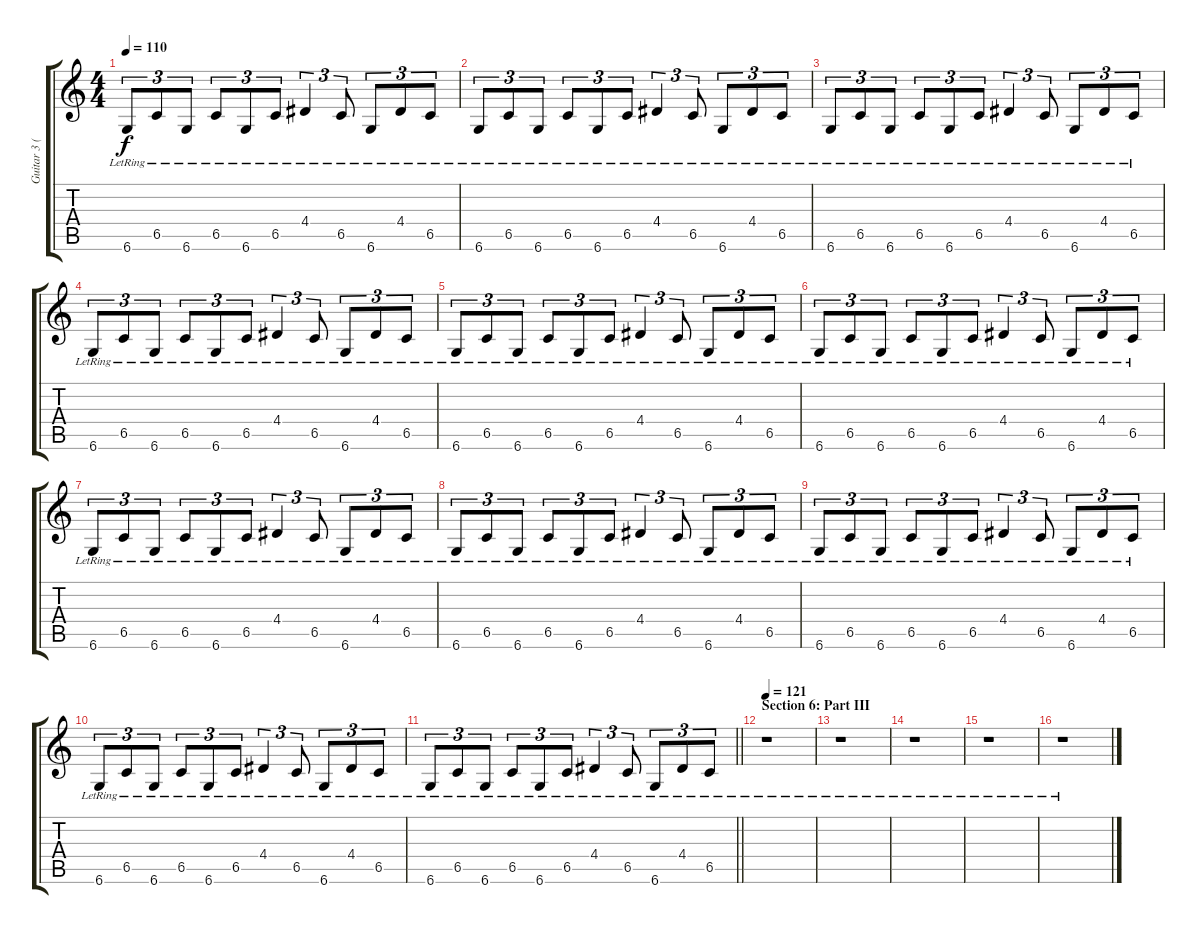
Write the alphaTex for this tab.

\track ("Guitar 3 (Clean)" "Guitar 3 (") {instrument electricguitarjazz}
\staff {score tabs}
\tuning (Db4 Ab3 E3 B2 Gb2 Db2) {hide}
\ts (4 4)
\tempo 110
\clef g2
\ks c
6.6{lr}.8{tu (3 2) dy f} 6.5{lr}.8{tu (3 2)} 6.6{lr}.8{tu (3 2)} 6.5{lr}.8{tu (3 2)} 6.6{lr}.8{tu (3 2)} 6.5{lr}.8{tu (3 2)} 4.4{lr}.4{tu (3 2)} 6.5{lr}.8{tu (3 2)} 6.6{lr}.8{tu (3 2)} 4.4{lr}.8{tu (3 2)} 6.5{lr}.8{tu (3 2)} |
6.6{lr}.8{tu (3 2)} 6.5{lr}.8{tu (3 2)} 6.6{lr}.8{tu (3 2)} 6.5{lr}.8{tu (3 2)} 6.6{lr}.8{tu (3 2)} 6.5{lr}.8{tu (3 2)} 4.4{lr}.4{tu (3 2)} 6.5{lr}.8{tu (3 2)} 6.6{lr}.8{tu (3 2)} 4.4{lr}.8{tu (3 2)} 6.5{lr}.8{tu (3 2)} |
6.6{lr}.8{tu (3 2)} 6.5{lr}.8{tu (3 2)} 6.6{lr}.8{tu (3 2)} 6.5{lr}.8{tu (3 2)} 6.6{lr}.8{tu (3 2)} 6.5{lr}.8{tu (3 2)} 4.4{lr}.4{tu (3 2)} 6.5{lr}.8{tu (3 2)} 6.6{lr}.8{tu (3 2)} 4.4{lr}.8{tu (3 2)} 6.5{lr}.8{tu (3 2)} |
6.6{lr}.8{tu (3 2)} 6.5{lr}.8{tu (3 2)} 6.6{lr}.8{tu (3 2)} 6.5{lr}.8{tu (3 2)} 6.6{lr}.8{tu (3 2)} 6.5{lr}.8{tu (3 2)} 4.4{lr}.4{tu (3 2)} 6.5{lr}.8{tu (3 2)} 6.6{lr}.8{tu (3 2)} 4.4{lr}.8{tu (3 2)} 6.5{lr}.8{tu (3 2)} |
6.6{lr}.8{tu (3 2)} 6.5{lr}.8{tu (3 2)} 6.6{lr}.8{tu (3 2)} 6.5{lr}.8{tu (3 2)} 6.6{lr}.8{tu (3 2)} 6.5{lr}.8{tu (3 2)} 4.4{lr}.4{tu (3 2)} 6.5{lr}.8{tu (3 2)} 6.6{lr}.8{tu (3 2)} 4.4{lr}.8{tu (3 2)} 6.5{lr}.8{tu (3 2)} |
6.6{lr}.8{tu (3 2)} 6.5{lr}.8{tu (3 2)} 6.6{lr}.8{tu (3 2)} 6.5{lr}.8{tu (3 2)} 6.6{lr}.8{tu (3 2)} 6.5{lr}.8{tu (3 2)} 4.4{lr}.4{tu (3 2)} 6.5{lr}.8{tu (3 2)} 6.6{lr}.8{tu (3 2)} 4.4{lr}.8{tu (3 2)} 6.5{lr}.8{tu (3 2)} |
6.6{lr}.8{tu (3 2)} 6.5{lr}.8{tu (3 2)} 6.6{lr}.8{tu (3 2)} 6.5{lr}.8{tu (3 2)} 6.6{lr}.8{tu (3 2)} 6.5{lr}.8{tu (3 2)} 4.4{lr}.4{tu (3 2)} 6.5{lr}.8{tu (3 2)} 6.6{lr}.8{tu (3 2)} 4.4{lr}.8{tu (3 2)} 6.5{lr}.8{tu (3 2)} |
6.6{lr}.8{tu (3 2)} 6.5{lr}.8{tu (3 2)} 6.6{lr}.8{tu (3 2)} 6.5{lr}.8{tu (3 2)} 6.6{lr}.8{tu (3 2)} 6.5{lr}.8{tu (3 2)} 4.4{lr}.4{tu (3 2)} 6.5{lr}.8{tu (3 2)} 6.6{lr}.8{tu (3 2)} 4.4{lr}.8{tu (3 2)} 6.5{lr}.8{tu (3 2)} |
6.6{lr}.8{tu (3 2)} 6.5{lr}.8{tu (3 2)} 6.6{lr}.8{tu (3 2)} 6.5{lr}.8{tu (3 2)} 6.6{lr}.8{tu (3 2)} 6.5{lr}.8{tu (3 2)} 4.4{lr}.4{tu (3 2)} 6.5{lr}.8{tu (3 2)} 6.6{lr}.8{tu (3 2)} 4.4{lr}.8{tu (3 2)} 6.5{lr}.8{tu (3 2)} |
6.6{lr}.8{tu (3 2)} 6.5{lr}.8{tu (3 2)} 6.6{lr}.8{tu (3 2)} 6.5{lr}.8{tu (3 2)} 6.6{lr}.8{tu (3 2)} 6.5{lr}.8{tu (3 2)} 4.4{lr}.4{tu (3 2)} 6.5{lr}.8{tu (3 2)} 6.6{lr}.8{tu (3 2)} 4.4{lr}.8{tu (3 2)} 6.5{lr}.8{tu (3 2)} |
\barLineRight lightlight
6.6{lr}.8{tu (3 2)} 6.5{lr}.8{tu (3 2)} 6.6{lr}.8{tu (3 2)} 6.5{lr}.8{tu (3 2)} 6.6{lr}.8{tu (3 2)} 6.5{lr}.8{tu (3 2)} 4.4{lr}.4{tu (3 2)} 6.5{lr}.8{tu (3 2)} 6.6{lr}.8{tu (3 2)} 4.4{lr}.8{tu (3 2)} 6.5{lr}.8{tu (3 2)} |
\section ("" "Section 6: Part III")
\tempo 121
r.1 |
r.1 |
r.1 |
r.1 |
r.1
